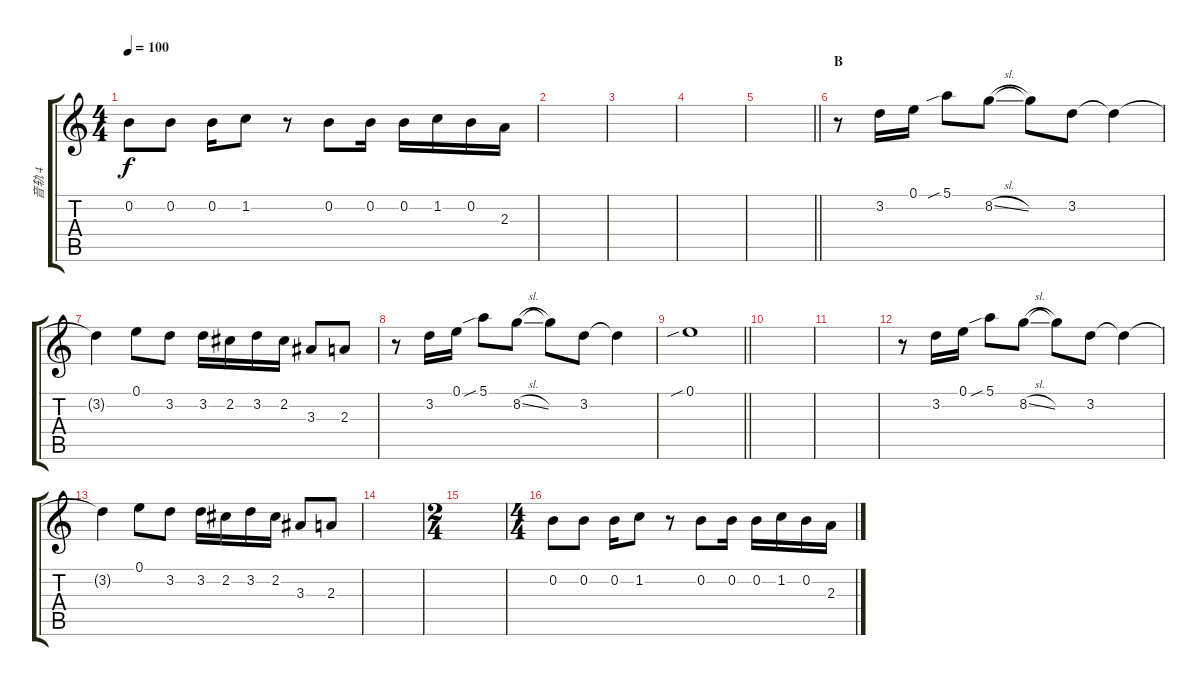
\track ("音轨 4" "音轨 4") {instrument overdrivenguitar}
\staff {score tabs}
\tuning (E4 B3 G3 D3 A2 E2) {hide}
\ts (4 4)
\tempo 100
\clef g2
\ks c
0.2.8{dy f} 0.2.8 0.2.16 1.2.8 r.8 0.2.8 0.2.16 0.2.16 1.2.16 0.2.16 2.3.16 |
|
|
|
\barLineRight lightlight
|
\section ("" "B")
r.8 3.2.16 0.1.16 5.1{sib}.8 8.2{sl}.8 8.2{t}.8 3.2.8 3.2{t}.4 |
3.2{t}.4 0.1.8 3.2.8 3.2.16 2.2.16 3.2.16 2.2.16 3.3.8 2.3.8 |
r.8 3.2.16 0.1.16 5.1{sib}.8 8.2{sl}.8 8.2{t}.8 3.2.8 3.2{t}.4 |
\barLineRight lightlight
0.1{sib}.1 |
|
|
r.8 3.2.16 0.1.16 5.1{sib}.8 8.2{sl}.8 8.2{t}.8 3.2.8 3.2{t}.4 |
3.2{t}.4 0.1.8 3.2.8 3.2.16 2.2.16 3.2.16 2.2.16 3.3.8 2.3.8 |
|
\ts (2 4)
|
\ts (4 4)
0.2.8 0.2.8 0.2.16 1.2.8 r.8 0.2.8 0.2.16 0.2.16 1.2.16 0.2.16 2.3.16
